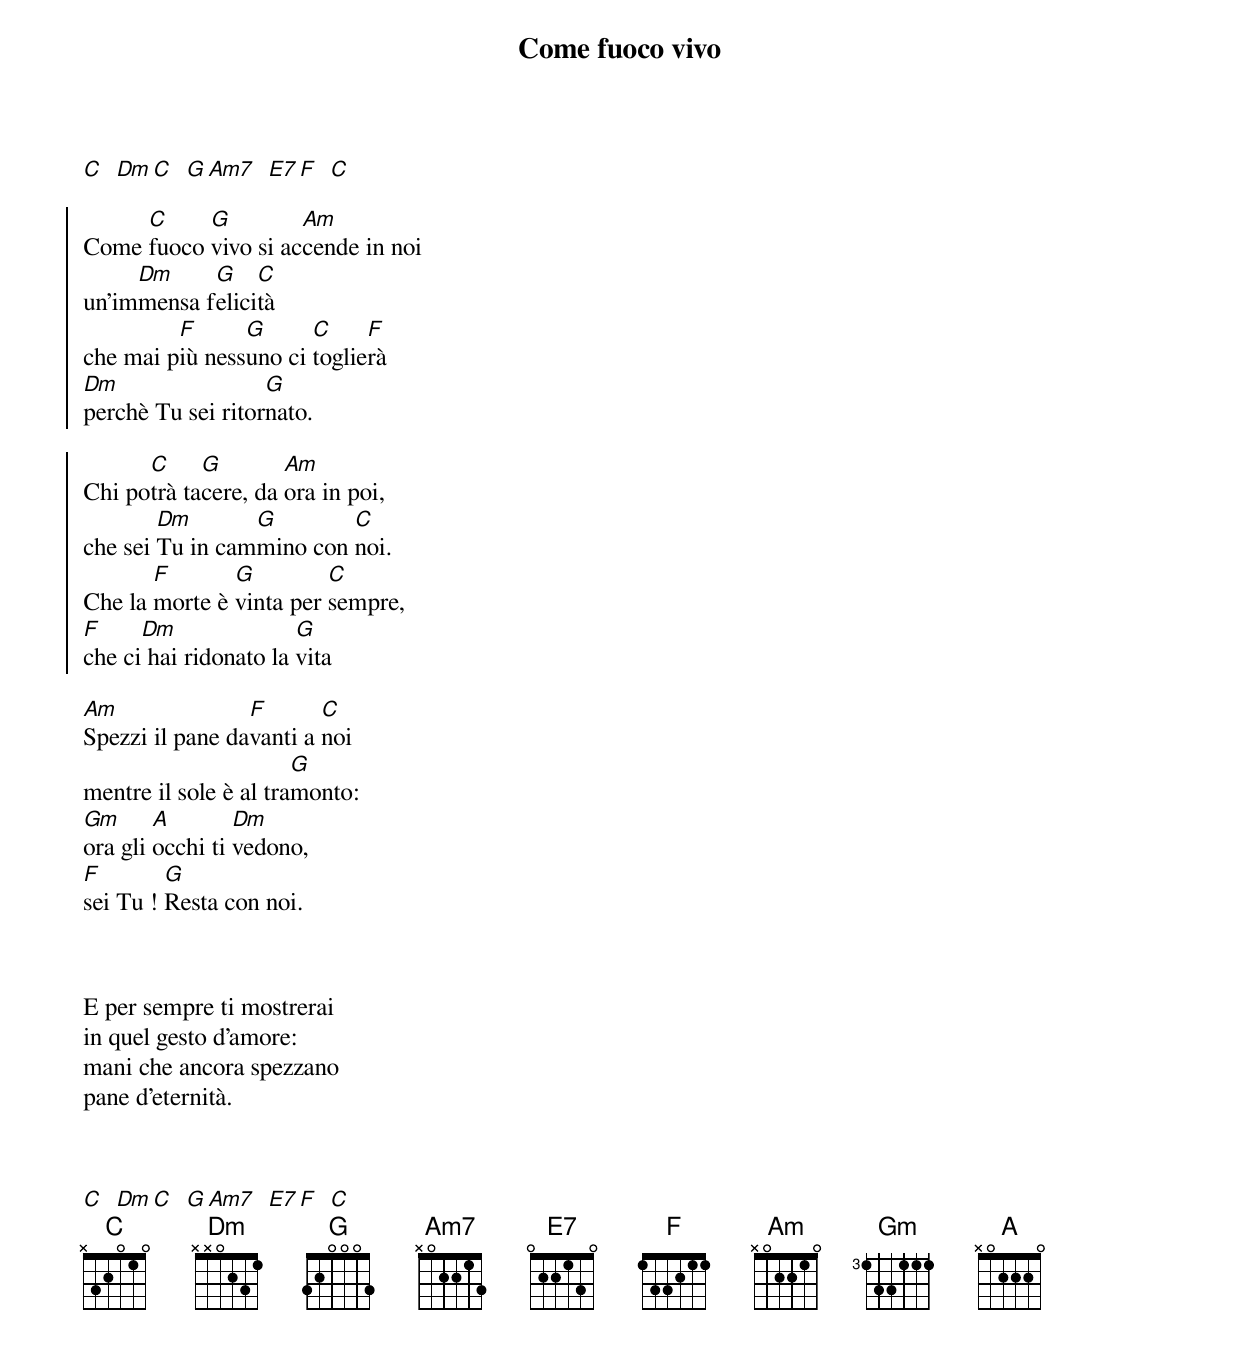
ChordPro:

{title:Come fuoco vivo}

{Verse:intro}
[C]  [Dm][C]  [G][Am7]  [E7][F]  [C]

{soc}
Come [C]fuoco [G]vivo si ac[Am]cende in noi
un'im[Dm]mensa f[G]elici[C]tà
che mai p[F]iù ness[G]uno ci [C]toglie[F]rà
[Dm]perchè Tu sei ritor[G]nato.

Chi po[C]trà ta[G]cere, da [Am]ora in poi,
che sei [Dm]Tu in cam[G]mino con [C]noi.
Che la [F]morte è [G]vinta per [C]sempre,
[F]che ci[Dm] hai ridonato la [G]vita
{eoc}

[Am]Spezzi il pane da[F]vanti a [C]noi
mentre il sole è al tra[G]monto:
[Gm]ora gli [A]occhi ti [Dm]vedono,
[F]sei Tu ! [G]Resta con noi.

{soc}

{eoc}

E per sempre ti mostrerai
in quel gesto d'amore:
mani che ancora spezzano
pane d'eternità.

{soc}

{eoc}

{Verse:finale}
[C]  [Dm][C]  [G][Am7]  [E7][F]  [C]
